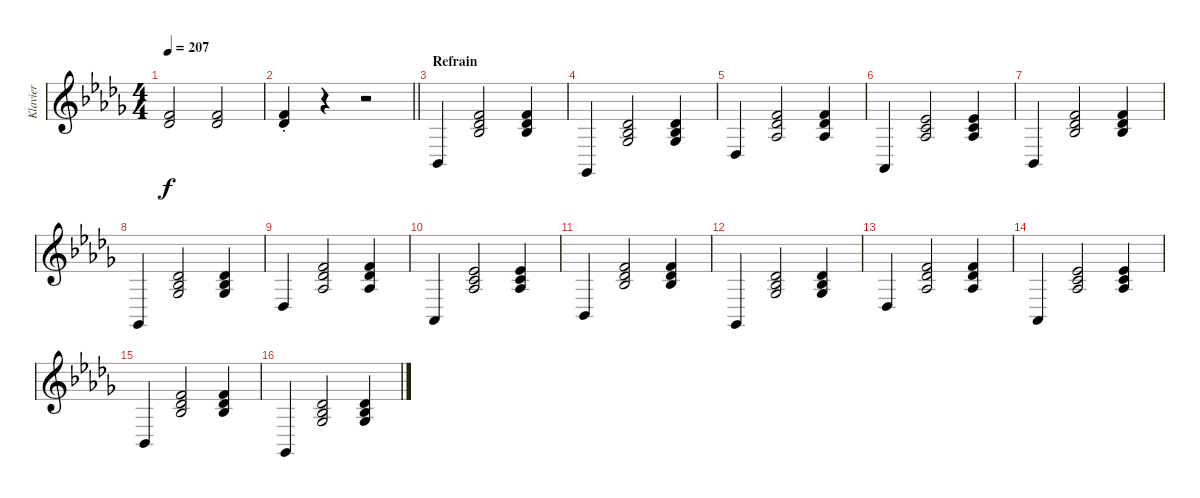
\track ("Klavier" "Klavier") {instrument acousticgrandpiano}
\staff {score}
\tuning (E4 B3 G3 D3 A2 E2) {hide}
\ts (4 4)
\tempo 207
\clef g2
\ks bbminor
(1.1 2.2).2{dy f} (1.1 2.2).2 |
\barLineRight lightlight
(1.1{st} 2.2).4 r.4 r.2 |
\section ("" "Refrain")
1.5.4 (1.1 2.2 3.3).2 (1.1 2.2 3.3).4 |
2.6.4 (2.2 3.3 4.4).2 (2.2 3.3 4.4).4 |
4.5.4 (6.2 6.3 6.4).2 (1.1 2.2 1.3).4 |
4.6.4 (1.2 1.3 13.4).2 (4.2 5.3 6.4).4 |
1.5.4 (1.1 2.2 3.3).2 (1.1 2.2 3.3).4 |
2.6.4 (2.2 3.3 4.4).2 (2.2 3.3 4.4).4 |
4.5.4 (6.2 6.3 6.4).2 (1.1 2.2 1.3).4 |
4.6.4 (1.2 1.3 13.4).2 (4.2 5.3 6.4).4 |
1.5.4 (1.1 2.2 3.3).2 (1.1 2.2 3.3).4 |
2.6.4 (2.2 3.3 4.4).2 (2.2 3.3 4.4).4 |
4.5.4 (6.2 6.3 6.4).2 (1.1 2.2 1.3).4 |
4.6.4 (1.2 1.3 13.4).2 (4.2 5.3 6.4).4 |
1.5.4 (1.1 2.2 3.3).2 (1.1 2.2 3.3).4 |
2.6.4 (2.2 3.3 4.4).2 (2.2 3.3 4.4).4
